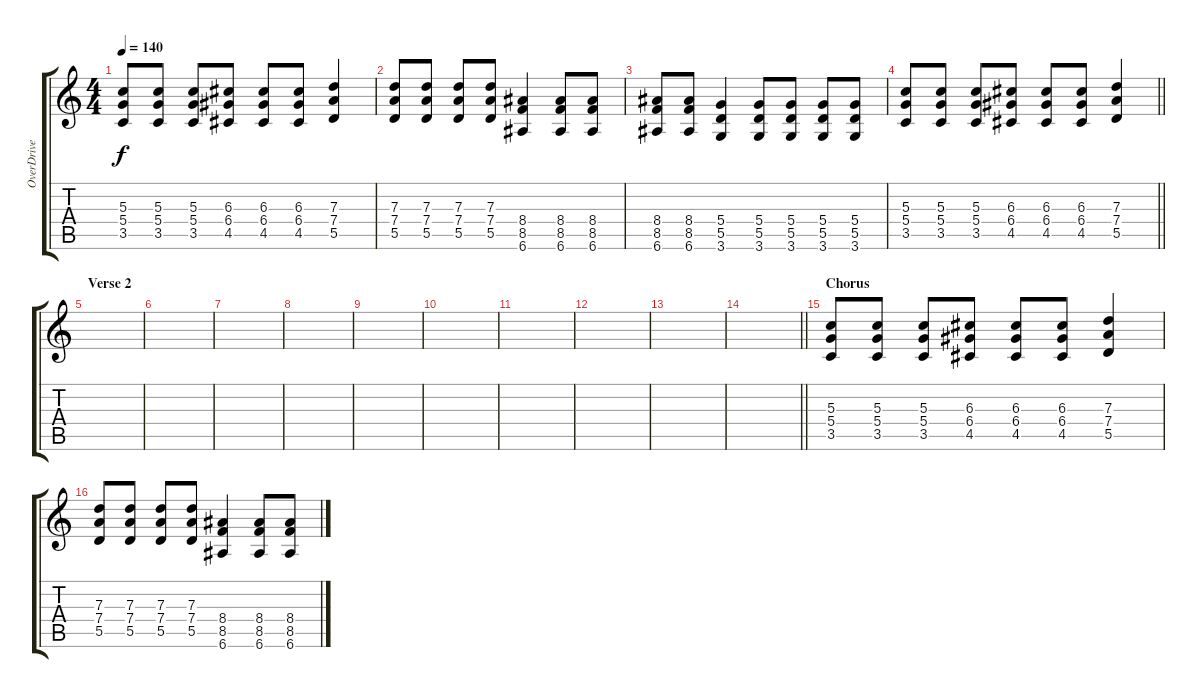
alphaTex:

\track ("OverDrive" "OverDrive") {instrument overdrivenguitar}
\staff {score tabs}
\tuning (E4 B3 G3 D3 A2 E2) {hide}
\ts (4 4)
\tempo 140
\clef g2
\ks c
(5.3 5.4 3.5).8{dy f} (5.3 5.4 3.5).8 (5.3 5.4 3.5).8 (6.3 6.4 4.5).8 (6.3 6.4 4.5).8 (6.3 6.4 4.5).8 (7.3 7.4 5.5).4 |
(7.3 7.4 5.5).8 (7.3 7.4 5.5).8 (7.3 7.4 5.5).8 (7.3 7.4 5.5).8 (8.4 8.5 6.6).4 (8.4 8.5 6.6).8 (8.4 8.5 6.6).8 |
(8.4 8.5 6.6).8 (8.4 8.5 6.6).8 (5.4 5.5 3.6).4 (5.4 5.5 3.6).8 (5.4 5.5 3.6).8 (5.4 5.5 3.6).8 (5.4 5.5 3.6).8 |
\barLineRight lightlight
(5.3 5.4 3.5).8 (5.3 5.4 3.5).8 (5.3 5.4 3.5).8 (6.3 6.4 4.5).8 (6.3 6.4 4.5).8 (6.3 6.4 4.5).8 (7.3 7.4 5.5).4 |
\section ("" "Verse 2")
|
|
|
|
|
|
|
|
|
\barLineRight lightlight
|
\section ("" "Chorus")
(5.3 5.4 3.5).8 (5.3 5.4 3.5).8 (5.3 5.4 3.5).8 (6.3 6.4 4.5).8 (6.3 6.4 4.5).8 (6.3 6.4 4.5).8 (7.3 7.4 5.5).4 |
(7.3 7.4 5.5).8 (7.3 7.4 5.5).8 (7.3 7.4 5.5).8 (7.3 7.4 5.5).8 (8.4 8.5 6.6).4 (8.4 8.5 6.6).8 (8.4 8.5 6.6).8
